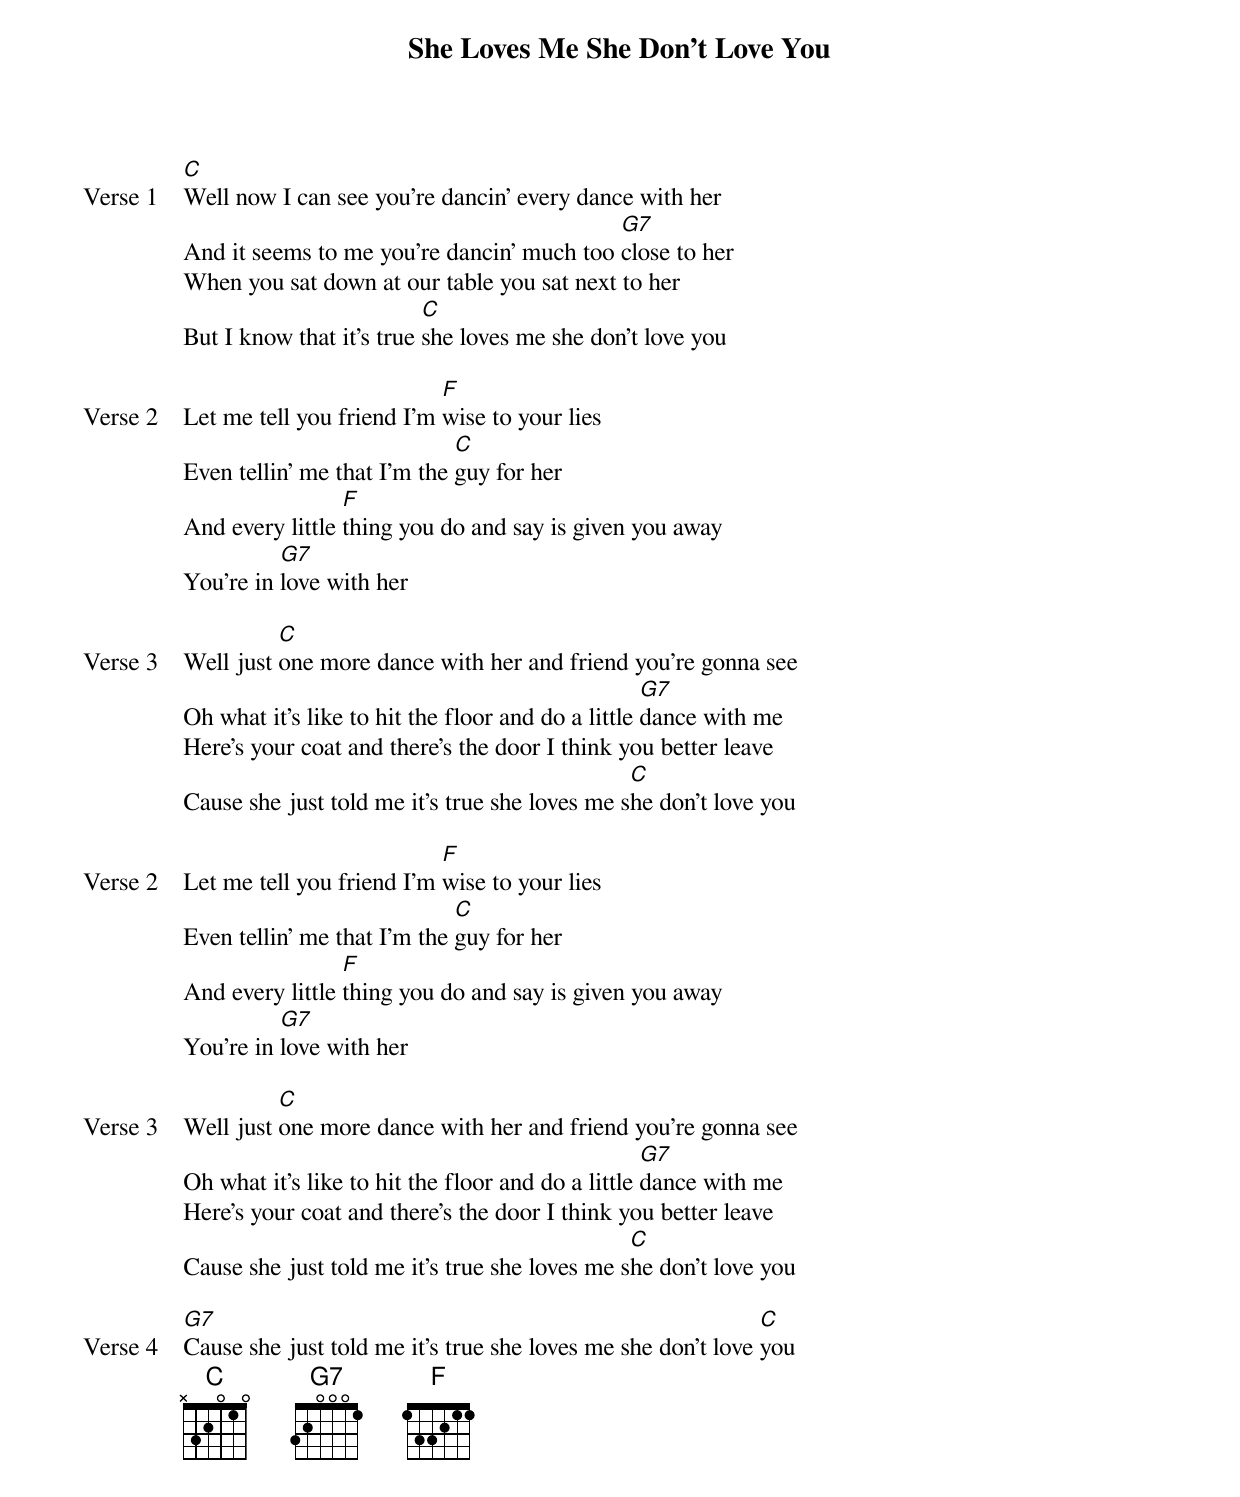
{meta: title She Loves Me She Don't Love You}
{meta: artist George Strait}
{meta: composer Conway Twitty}
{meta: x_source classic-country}
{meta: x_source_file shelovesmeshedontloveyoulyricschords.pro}
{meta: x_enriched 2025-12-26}

{start_of_verse: Verse 1}
[C]Well now I can see you're dancin' every dance with her
And it seems to me you're dancin' much too [G7]close to her
When you sat down at our table you sat next to her
But I know that it's true [C]she loves me she don't love you
{end_of_verse}

{start_of_verse: Verse 2}
Let me tell you friend I'm [F]wise to your lies
Even tellin' me that I'm the [C]guy for her
And every little [F]thing you do and say is given you away
You're in [G7]love with her
{end_of_verse}

{start_of_verse: Verse 3}
Well just [C]one more dance with her and friend you're gonna see
Oh what it's like to hit the floor and do a little [G7]dance with me
Here's your coat and there's the door I think you better leave
Cause she just told me it's true she loves me s[C]he don't love you
{end_of_verse}

{start_of_verse: Verse 2}
Let me tell you friend I'm [F]wise to your lies
Even tellin' me that I'm the [C]guy for her
And every little [F]thing you do and say is given you away
You're in [G7]love with her
{end_of_verse}

{start_of_verse: Verse 3}
Well just [C]one more dance with her and friend you're gonna see
Oh what it's like to hit the floor and do a little [G7]dance with me
Here's your coat and there's the door I think you better leave
Cause she just told me it's true she loves me s[C]he don't love you
{end_of_verse}

{start_of_verse: Verse 4}
[G7]Cause she just told me it's true she loves me she don't love [C]you
{end_of_verse}
